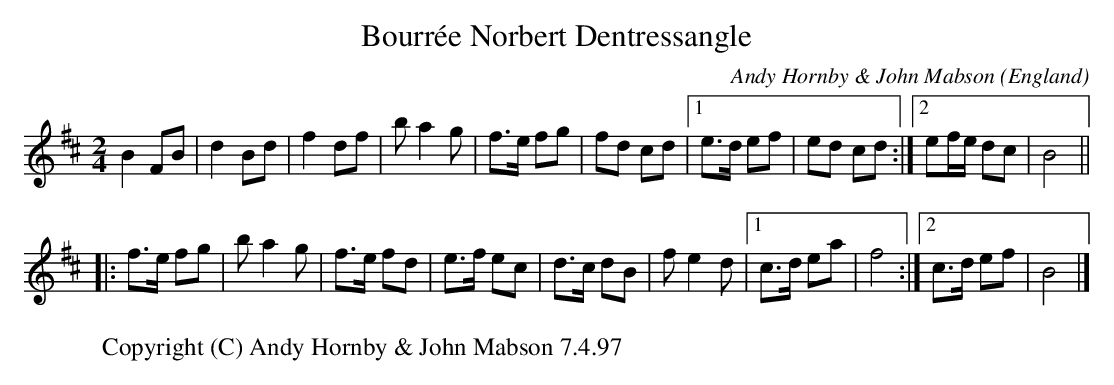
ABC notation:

X:1
T:Bourr\'ee Norbert Dentressangle
O:England
M:2/4
L:1/8
C:Andy Hornby \& John Mabson
K:Bm
B2FB| d2Bd| f2df| ba2g|\
f>e fg|fd cd|1 e>d ef| ed cd :|2 ef/e/ dc| B4||
|: f>e fg| ba2g| f>e fd| e>f ec|\
d>c dB| fe2d |1 c>d ea| f4 :|2 c>d ef| B4|]
W:Copyright (C) Andy Hornby \& John Mabson 7.4.97
